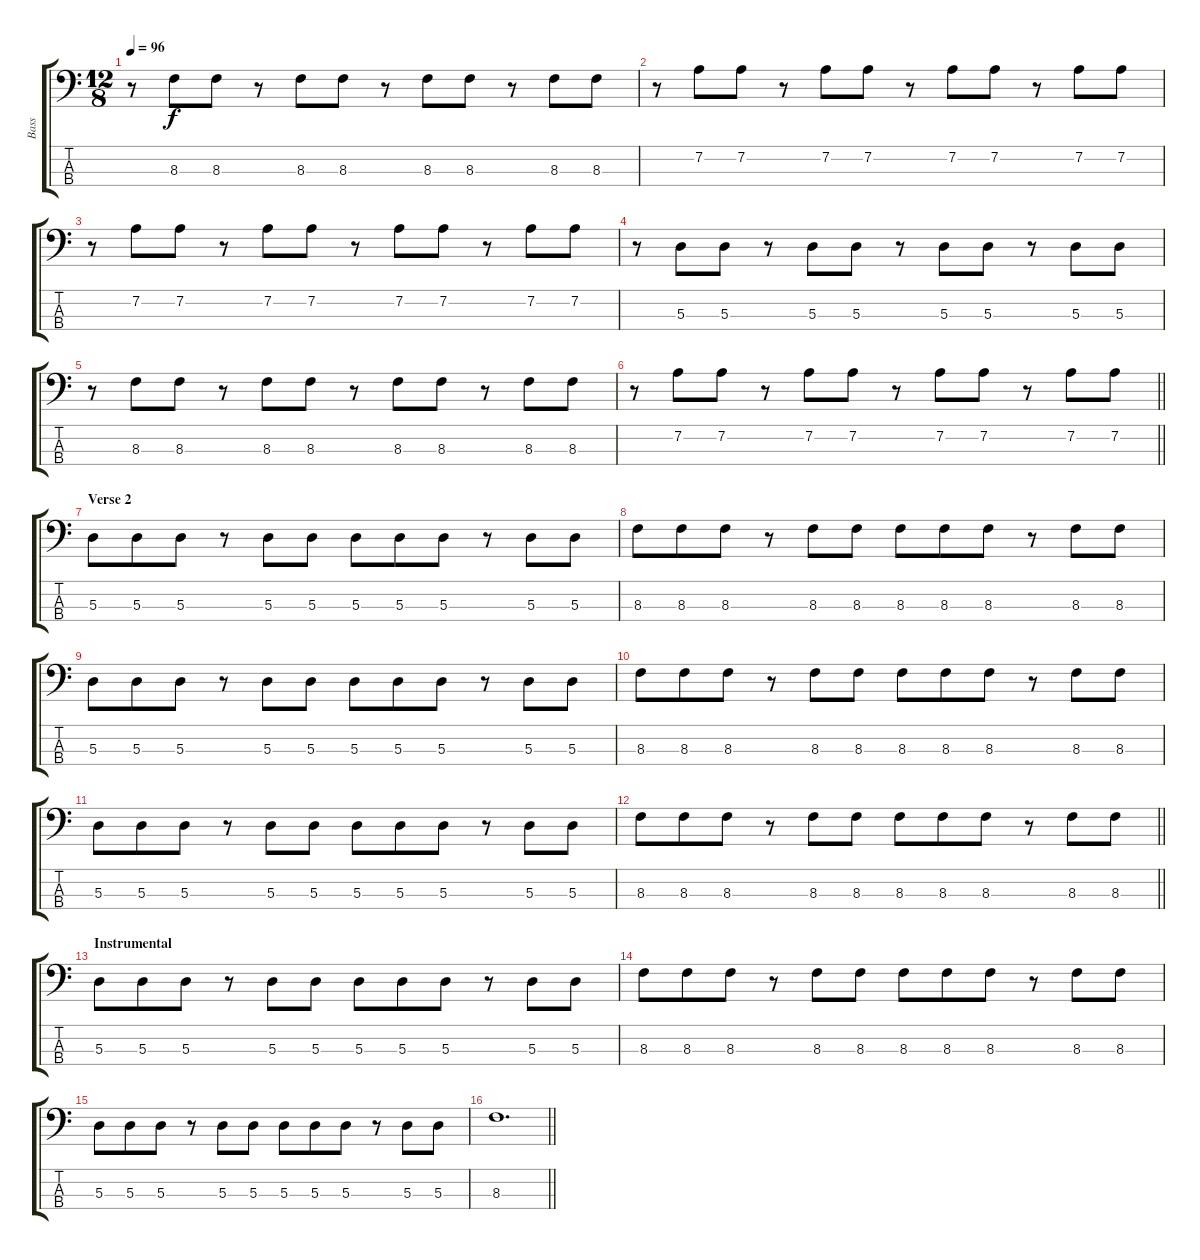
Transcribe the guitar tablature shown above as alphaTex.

\track ("Bass" "Bass") {instrument electricbassfinger}
\staff {score tabs}
\tuning (G2 D2 A1 E1) {hide}
\ts (12 8)
\tempo 96
\clef f4
\ks c
r.8{dy f} 8.3.8 8.3.8 r.8 8.3.8 8.3.8 r.8 8.3.8 8.3.8 r.8 8.3.8 8.3.8 |
r.8 7.2.8 7.2.8 r.8 7.2.8 7.2.8 r.8 7.2.8 7.2.8 r.8 7.2.8 7.2.8 |
r.8 7.2.8 7.2.8 r.8 7.2.8 7.2.8 r.8 7.2.8 7.2.8 r.8 7.2.8 7.2.8 |
r.8 5.3.8 5.3.8 r.8 5.3.8 5.3.8 r.8 5.3.8 5.3.8 r.8 5.3.8 5.3.8 |
r.8 8.3.8 8.3.8 r.8 8.3.8 8.3.8 r.8 8.3.8 8.3.8 r.8 8.3.8 8.3.8 |
\barLineRight lightlight
r.8 7.2.8 7.2.8 r.8 7.2.8 7.2.8 r.8 7.2.8 7.2.8 r.8 7.2.8 7.2.8 |
\section ("" "Verse 2")
5.3.8 5.3.8 5.3.8 r.8 5.3.8 5.3.8 5.3.8 5.3.8 5.3.8 r.8 5.3.8 5.3.8 |
8.3.8 8.3.8 8.3.8 r.8 8.3.8 8.3.8 8.3.8 8.3.8 8.3.8 r.8 8.3.8 8.3.8 |
5.3.8 5.3.8 5.3.8 r.8 5.3.8 5.3.8 5.3.8 5.3.8 5.3.8 r.8 5.3.8 5.3.8 |
8.3.8 8.3.8 8.3.8 r.8 8.3.8 8.3.8 8.3.8 8.3.8 8.3.8 r.8 8.3.8 8.3.8 |
5.3.8 5.3.8 5.3.8 r.8 5.3.8 5.3.8 5.3.8 5.3.8 5.3.8 r.8 5.3.8 5.3.8 |
\barLineRight lightlight
8.3.8 8.3.8 8.3.8 r.8 8.3.8 8.3.8 8.3.8 8.3.8 8.3.8 r.8 8.3.8 8.3.8 |
\section ("" "Instrumental")
5.3.8 5.3.8 5.3.8 r.8 5.3.8 5.3.8 5.3.8 5.3.8 5.3.8 r.8 5.3.8 5.3.8 |
8.3.8 8.3.8 8.3.8 r.8 8.3.8 8.3.8 8.3.8 8.3.8 8.3.8 r.8 8.3.8 8.3.8 |
5.3.8 5.3.8 5.3.8 r.8 5.3.8 5.3.8 5.3.8 5.3.8 5.3.8 r.8 5.3.8 5.3.8 |
\barLineRight lightlight
8.3.1{d}
